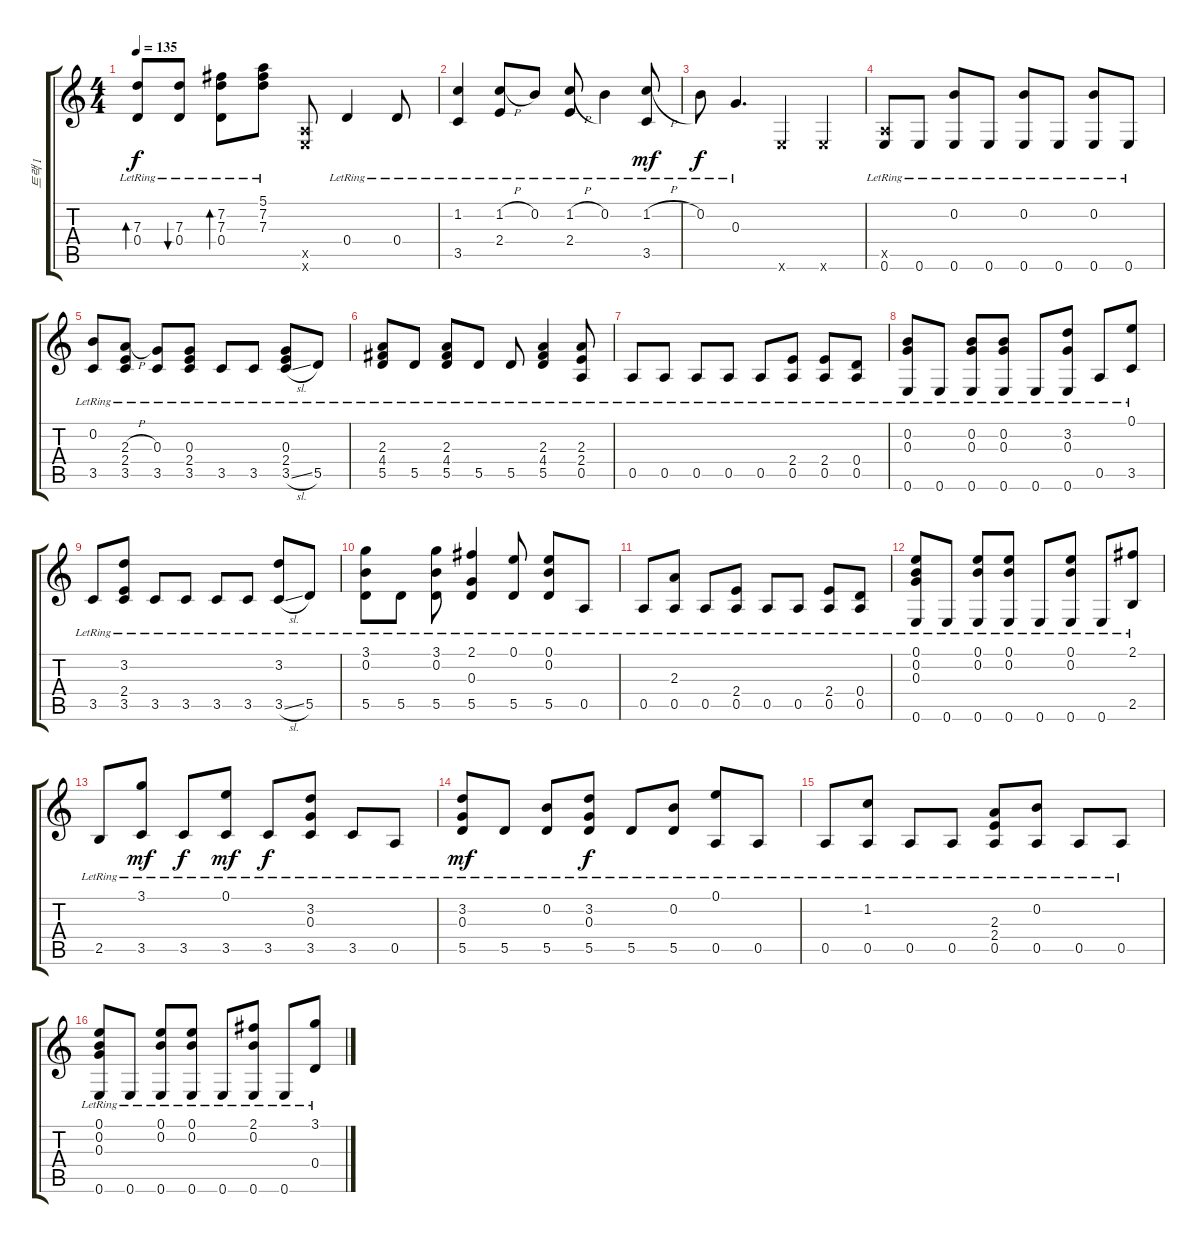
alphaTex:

\track ("트랙 1" "트랙 1") {instrument acousticguitarsteel}
\staff {score tabs}
\tuning (E4 B3 G3 D3 A2 E2) {hide}
\ts (4 4)
\tempo 135
\clef g2
\ks c
(7.3{lr} 0.4{lr}).8{bd 60 dy f} (7.3{lr} 0.4{lr}).8{bu 60} (7.2{lr} 7.3{lr} 0.4{lr}).8{bd 60} (5.1{lr} 7.2{lr} 7.3{lr}).8 (0.5{x} 0.6{x}).8 0.4{lr}.4 0.4{lr}.8 |
(1.2{lr} 3.5{lr}).4 (1.2{h lr} 2.4{lr}).8 0.2{lr}.8 (1.2{h lr} 2.4{lr}).8 0.2{lr}.4 (1.2{h lr} 3.5{lr}).8{dy mf} |
0.2{lr}.8{dy f} 0.3{lr}.4{d} 0.6{x}.4 0.6{x}.4 |
(0.5{x} 0.6{lr}).8 0.6{lr}.8 (0.2{lr} 0.6{lr}).8 0.6{lr}.8 (0.2{lr} 0.6{lr}).8 0.6{lr}.8 (0.2{lr} 0.6{lr}).8 0.6{lr}.8 |
(0.2{lr} 3.5{lr}).8 (2.3{h lr} 2.4{lr} 3.5{lr}).8 (0.3{lr} 3.5{lr}).8 (0.3{lr} 2.4{lr} 3.5{lr}).8 3.5{lr}.8 3.5{lr}.8 (0.3{lr} 2.4{lr} 3.5{sl lr}).8 5.5{lr}.8 |
(2.3{lr} 4.4{lr} 5.5{lr}).8 5.5{lr}.8 (2.3{lr} 4.4{lr} 5.5{lr}).8 5.5{lr}.8 5.5{lr}.8 (2.3{lr} 4.4{lr} 5.5{lr}).4 (2.3{lr} 2.4{lr} 0.5{lr}).8 |
0.5{lr}.8 0.5{lr}.8 0.5{lr}.8 0.5{lr}.8 0.5{lr}.8 (2.4{lr} 0.5{lr}).8 (2.4{lr} 0.5{lr}).8 (0.4{lr} 0.5{lr}).8 |
(0.2{lr} 0.3{lr} 0.6{lr}).8 0.6{lr}.8 (0.2{lr} 0.3{lr} 0.6{lr}).8 (0.2{lr} 0.3{lr} 0.6{lr}).8 0.6{lr}.8 (3.2{lr} 0.3{lr} 0.6{lr}).8 0.5{lr}.8 (0.1{lr} 3.5{lr}).8 |
3.5{lr}.8 (3.2{lr} 2.4{lr} 3.5{lr}).8 3.5{lr}.8 3.5{lr}.8 3.5{lr}.8 3.5{lr}.8 (3.2{lr} 3.5{sl lr}).8 5.5{lr}.8 |
(3.1{lr} 0.2{lr} 5.5{lr}).8 5.5{lr}.8 (3.1{lr} 0.2{lr} 5.5{lr}).8 (2.1{lr} 0.3{lr} 5.5{lr}).4 (0.1{lr} 5.5{lr}).8 (0.1{lr} 0.2{lr} 5.5{lr}).8 0.5{lr}.8 |
0.5{lr}.8 (2.3{lr} 0.5{lr}).8 0.5{lr}.8 (2.4{lr} 0.5{lr}).8 0.5{lr}.8 0.5{lr}.8 (2.4{lr} 0.5{lr}).8 (0.4{lr} 0.5{lr}).8 |
(0.1{lr} 0.2{lr} 0.3{lr} 0.6{lr}).8 0.6{lr}.8 (0.1{lr} 0.2{lr} 0.6{lr}).8 (0.1{lr} 0.2{lr} 0.6{lr}).8 0.6{lr}.8 (0.1{lr} 0.2{lr} 0.6{lr}).8 0.6{lr}.8 (2.1{lr} 2.5{lr}).8 |
2.5{lr}.8 (3.1{lr} 3.5{lr}).8{dy mf} 3.5{lr}.8{dy f} (0.1{lr} 3.5{lr}).8{dy mf} 3.5{lr}.8{dy f} (3.2{lr} 0.3{lr} 3.5{lr}).8 3.5{lr}.8 0.5{lr}.8 |
(3.2{lr} 0.3{lr} 5.5{lr}).8{dy mf} 5.5{lr}.8 (0.2{lr} 5.5{lr}).8 (3.2{lr} 0.3{lr} 5.5{lr}).8{dy f} 5.5{lr}.8 (0.2{lr} 5.5{lr}).8 (0.1{lr} 0.5{lr}).8 0.5{lr}.8 |
0.5{lr}.8 (1.2{lr} 0.5{lr}).8 0.5{lr}.8 0.5{lr}.8 (2.3{lr} 2.4{lr} 0.5{lr}).8 (0.2{lr} 0.5{lr}).8 0.5{lr}.8 0.5{lr}.8 |
(0.1{lr} 0.2{lr} 0.3{lr} 0.6{lr}).8 0.6{lr}.8 (0.1{lr} 0.2{lr} 0.6{lr}).8 (0.1{lr} 0.2{lr} 0.6{lr}).8 0.6{lr}.8 (2.1{lr} 0.2{lr} 0.6{lr}).8 0.6{lr}.8 (3.1{lr} 0.4{lr}).8
